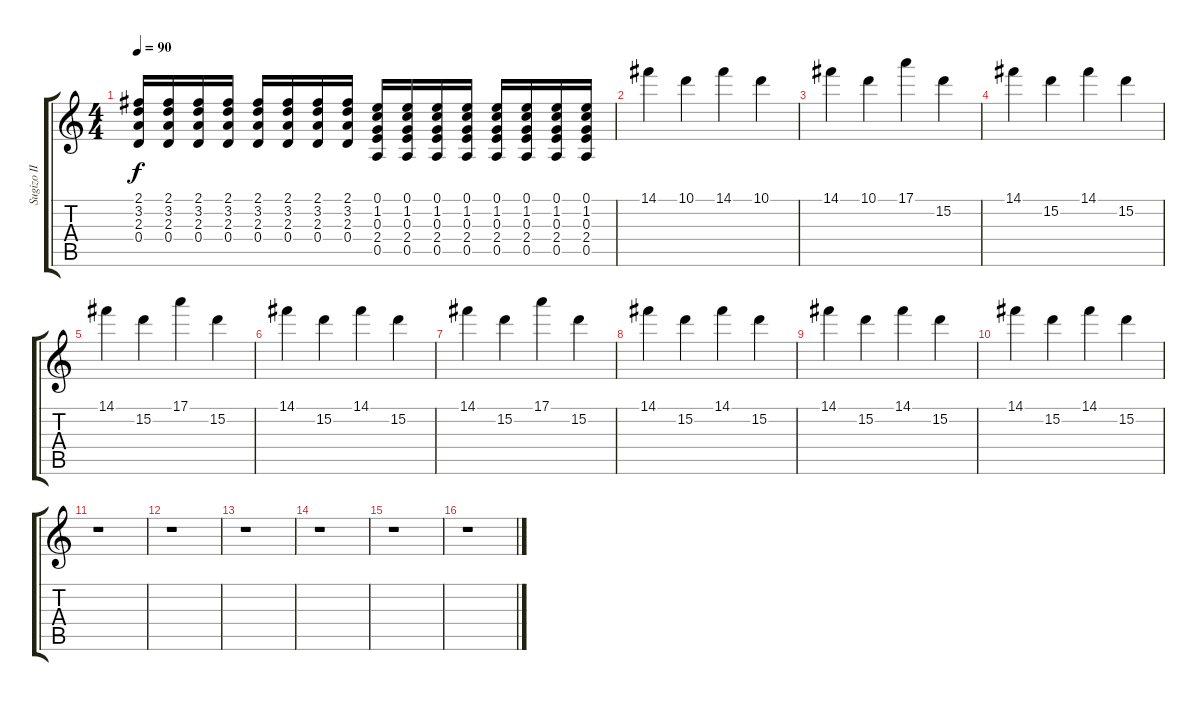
\track ("Sugizo II" "Sugizo II") {instrument acousticguitarnylon}
\staff {score tabs}
\tuning (E4 B3 G3 D3 A2 E2) {hide}
\ts (4 4)
\tempo 90
\clef g2
\ks c
(2.1 3.2 2.3 0.4).16{dy f} (2.1 3.2 2.3 0.4).16 (2.1 3.2 2.3 0.4).16 (2.1 3.2 2.3 0.4).16 (2.1 3.2 2.3 0.4).16 (2.1 3.2 2.3 0.4).16 (2.1 3.2 2.3 0.4).16 (2.1 3.2 2.3 0.4).16 (0.1 1.2 0.3 2.4 0.5).16 (0.1 1.2 0.3 2.4 0.5).16 (0.1 1.2 0.3 2.4 0.5).16 (0.1 1.2 0.3 2.4 0.5).16 (0.1 1.2 0.3 2.4 0.5).16 (0.1 1.2 0.3 2.4 0.5).16 (0.1 1.2 0.3 2.4 0.5).16 (0.1 1.2 0.3 2.4 0.5).16 |
14.1.4 10.1.4 14.1.4 10.1.4 |
14.1.4 10.1.4 17.1.4 15.2.4 |
14.1.4 15.2.4 14.1.4 15.2.4 |
14.1.4 15.2.4 17.1.4 15.2.4 |
14.1.4 15.2.4 14.1.4 15.2.4 |
14.1.4 15.2.4 17.1.4 15.2.4 |
14.1.4 15.2.4 14.1.4 15.2.4 |
14.1.4 15.2.4 14.1.4 15.2.4 |
14.1.4 15.2.4 14.1.4 15.2.4 |
r.1 |
r.1 |
r.1 |
r.1 |
r.1 |
r.1
